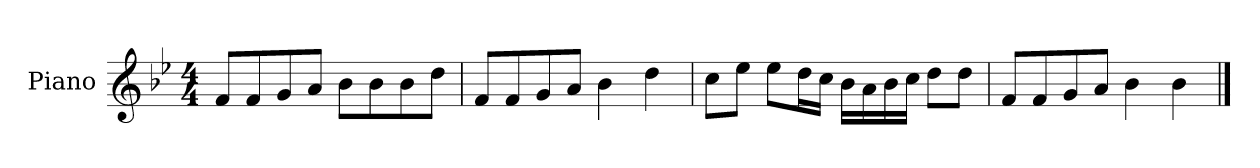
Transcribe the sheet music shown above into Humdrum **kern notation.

**kern
*part1
*staff1
*I"Piano
*I'P-no
*clefG2
*k[b-e-]
*M4/4
*MM90
=1
8f/L
8f/
8g/
8a/J
8b-\L
8b-\
8b-\
8dd\J
=2
8f/L
8f/
8g/
8a/J
4b-\
4dd\
=3
8cc\L
8ee-\J
8ee-\L
16dd\L
16cc\JJ
16b-\LL
16a\
16b-\
16cc\JJ
8dd\L
8dd\J
=4
8f/L
8f/
8g/
8a/J
4b-\
4b-\
==
*-
